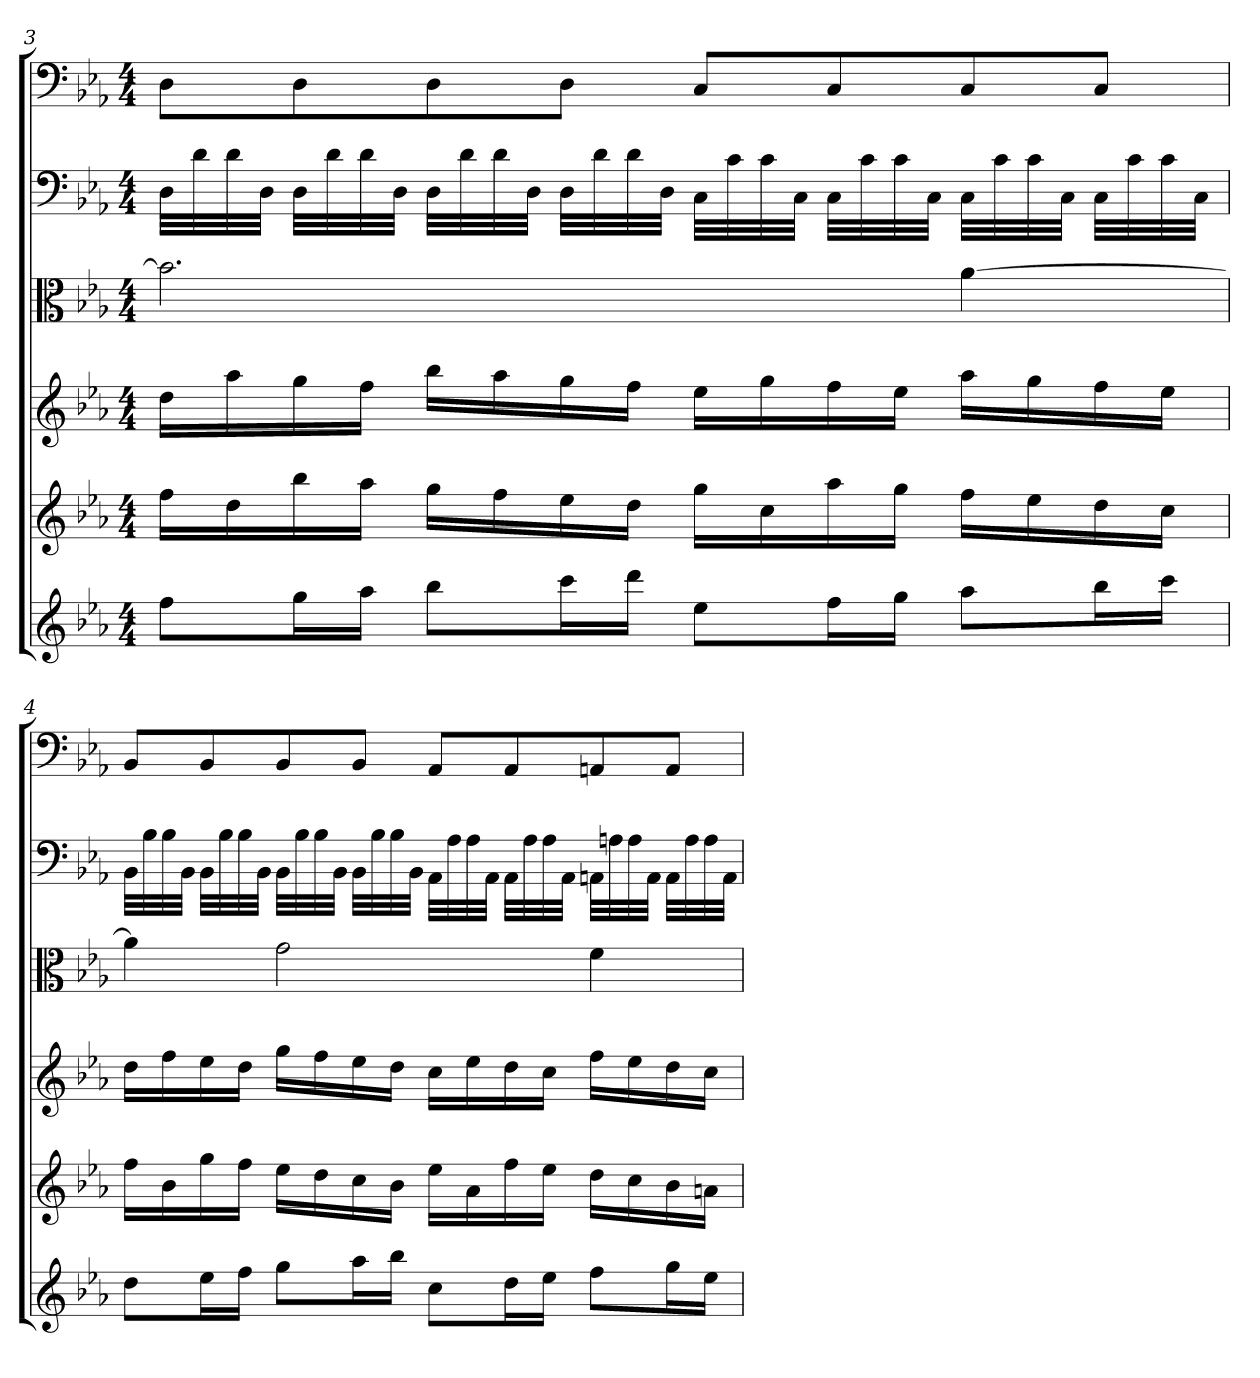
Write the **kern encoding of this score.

**kern	**kern	**kern	**kern	**kern	**kern
*part6	*part5	*part4	*part3	*part2	*part1
*staff6	*staff5	*staff4	*staff3	*staff2	*staff1
*clefG2	*clefG2	*clefG2	*clefC3	*clefF4	*clefF4
*k[b-e-a-]	*k[b-e-a-]	*k[b-e-a-]	*k[b-e-a-]	*k[b-e-a-]	*k[b-e-a-]
*E-:	*E-:	*E-:	*E-:	*E-:	*E-:
*M4/4	*M4/4	*M4/4	*M4/4	*M4/4	*M4/4
=3	=3	=3	=3	=3	=3
8ff\L	16ff"\LL	16dd"\LL	2.b-\]	32D\LLL	8D\L
.	.	.	.	32d\	.
.	16dd"\	16aa-"\	.	32d\	.
.	.	.	.	32D\JJJ	.
16gg\L	16bb-"\	16gg"\	.	32D\LLL	8D\
.	.	.	.	32d\	.
16aa-\JJ	16aa-"\JJ	16ff"\JJ	.	32d\	.
.	.	.	.	32D\JJJ	.
8bb-\L	16gg"\LL	16bb-"\LL	.	32D\LLL	8D\
.	.	.	.	32d\	.
.	16ff"\	16aa-"\	.	32d\	.
.	.	.	.	32D\JJJ	.
16ccc\L	16ee-"\	16gg"\	.	32D\LLL	8D\J
.	.	.	.	32d\	.
16ddd\JJ	16dd"\JJ	16ff"\JJ	.	32d\	.
.	.	.	.	32D\JJJ	.
8ee-\L	16gg"\LL	16ee-"\LL	.	32C\LLL	8C/L
.	.	.	.	32c\	.
.	16cc"\	16gg"\	.	32c\	.
.	.	.	.	32C\JJJ	.
16ff\L	16aa-"\	16ff"\	.	32C\LLL	8C/
.	.	.	.	32c\	.
16gg\JJ	16gg"\JJ	16ee-"\JJ	.	32c\	.
.	.	.	.	32C\JJJ	.
8aa-\L	16ff"\LL	16aa-"\LL	[4a-\	32C\LLL	8C/
.	.	.	.	32c\	.
.	16ee-"\	16gg"\	.	32c\	.
.	.	.	.	32C\JJJ	.
16bb-\L	16dd"\	16ff"\	.	32C\LLL	8C/J
.	.	.	.	32c\	.
16ccc\JJ	16cc"\JJ	16ee-"\JJ	.	32c\	.
.	.	.	.	32C\JJJ	.
=4	=4	=4	=4	=4	=4
8dd\L	16ff"\LL	16dd"\LL	4a-\]	32BB-\LLL	8BB-/L
.	.	.	.	32B-\	.
.	16b-"\	16ff"\	.	32B-\	.
.	.	.	.	32BB-\JJJ	.
16ee-\L	16gg"\	16ee-"\	.	32BB-\LLL	8BB-/
.	.	.	.	32B-\	.
16ff\JJ	16ff"\JJ	16dd"\JJ	.	32B-\	.
.	.	.	.	32BB-\JJJ	.
8gg\L	16ee-"\LL	16gg"\LL	2g\	32BB-\LLL	8BB-/
.	.	.	.	32B-\	.
.	16dd"\	16ff"\	.	32B-\	.
.	.	.	.	32BB-\JJJ	.
16aa-\L	16cc"\	16ee-"\	.	32BB-\LLL	8BB-/J
.	.	.	.	32B-\	.
16bb-\JJ	16b-"\JJ	16dd"\JJ	.	32B-\	.
.	.	.	.	32BB-\JJJ	.
8cc\L	16ee-"\LL	16cc"\LL	.	32AA-\LLL	8AA-/L
.	.	.	.	32A-\	.
.	16a-"\	16ee-"\	.	32A-\	.
.	.	.	.	32AA-\JJJ	.
16dd\L	16ff"\	16dd"\	.	32AA-\LLL	8AA-/
.	.	.	.	32A-\	.
16ee-\JJ	16ee-"\JJ	16cc"\JJ	.	32A-\	.
.	.	.	.	32AA-\JJJ	.
8ff\L	16dd"\LL	16ff"\LL	4f\	32AAn\LLL	8AAn/
.	.	.	.	32An\	.
.	16cc"\	16ee-"\	.	32A\	.
.	.	.	.	32AA\JJJ	.
16gg\L	16b-"\	16dd"\	.	32AA\LLL	8AA/J
.	.	.	.	32A\	.
16ee-\JJ	16an"\JJ	16cc"\JJ	.	32A\	.
.	.	.	.	32AA\JJJ	.
=	=	=	=	=	=
*-	*-	*-	*-	*-	*-
